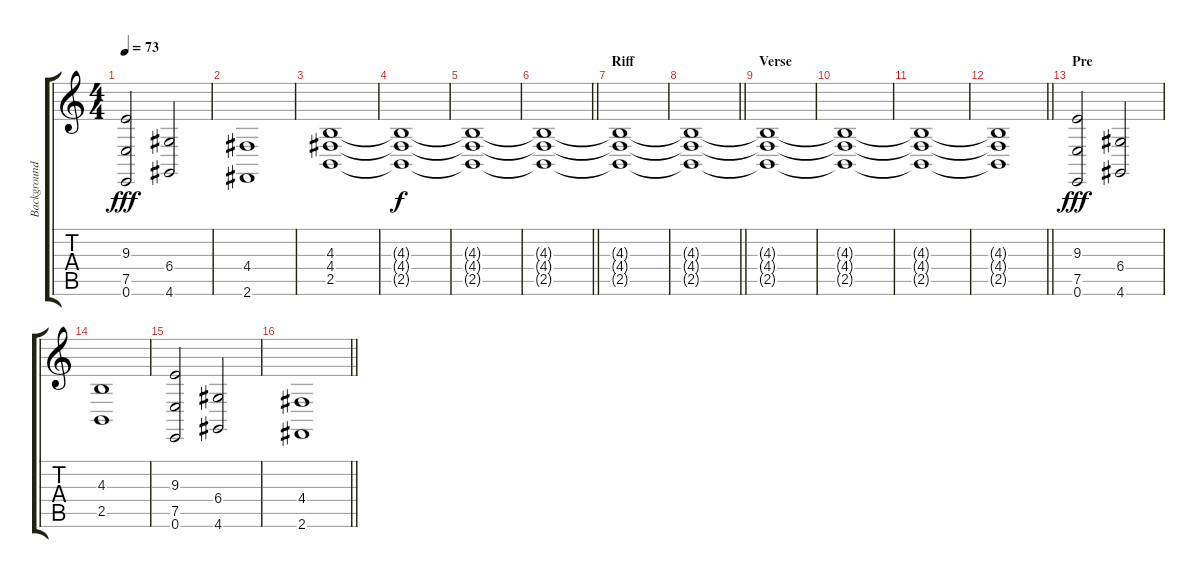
\track ("Background" "Background") {instrument stringensemble1}
\staff {score tabs}
\tuning (E4 B3 G3 D3 A2 E2) {hide}
\ts (4 4)
\tempo 73
\clef g2
\ks c
(9.3 7.5 0.6).2{dy fff} (6.4 4.6).2 |
(4.4 2.6).1 |
(4.3 4.4 2.5).1 |
(4.3{t} 4.4{t} 2.5{t}).1{dy f} |
(4.3{t} 4.4{t} 2.5{t}).1 |
\barLineRight lightlight
(4.3{t} 4.4{t} 2.5{t}).1 |
\section ("" "Riff")
(4.3{t} 4.4{t} 2.5{t}).1 |
\barLineRight lightlight
(4.3{t} 4.4{t} 2.5{t}).1 |
\section ("" "Verse")
(4.3{t} 4.4{t} 2.5{t}).1 |
(4.3{t} 4.4{t} 2.5{t}).1 |
(4.3{t} 4.4{t} 2.5{t}).1 |
\barLineRight lightlight
(4.3{t} 4.4{t} 2.5{t}).1 |
\section ("" "Pre")
(9.3 7.5 0.6).2{dy fff} (6.4 4.6).2 |
(4.3 2.5).1 |
(9.3 7.5 0.6).2 (6.4 4.6).2 |
\barLineRight lightlight
(4.4 2.6).1
